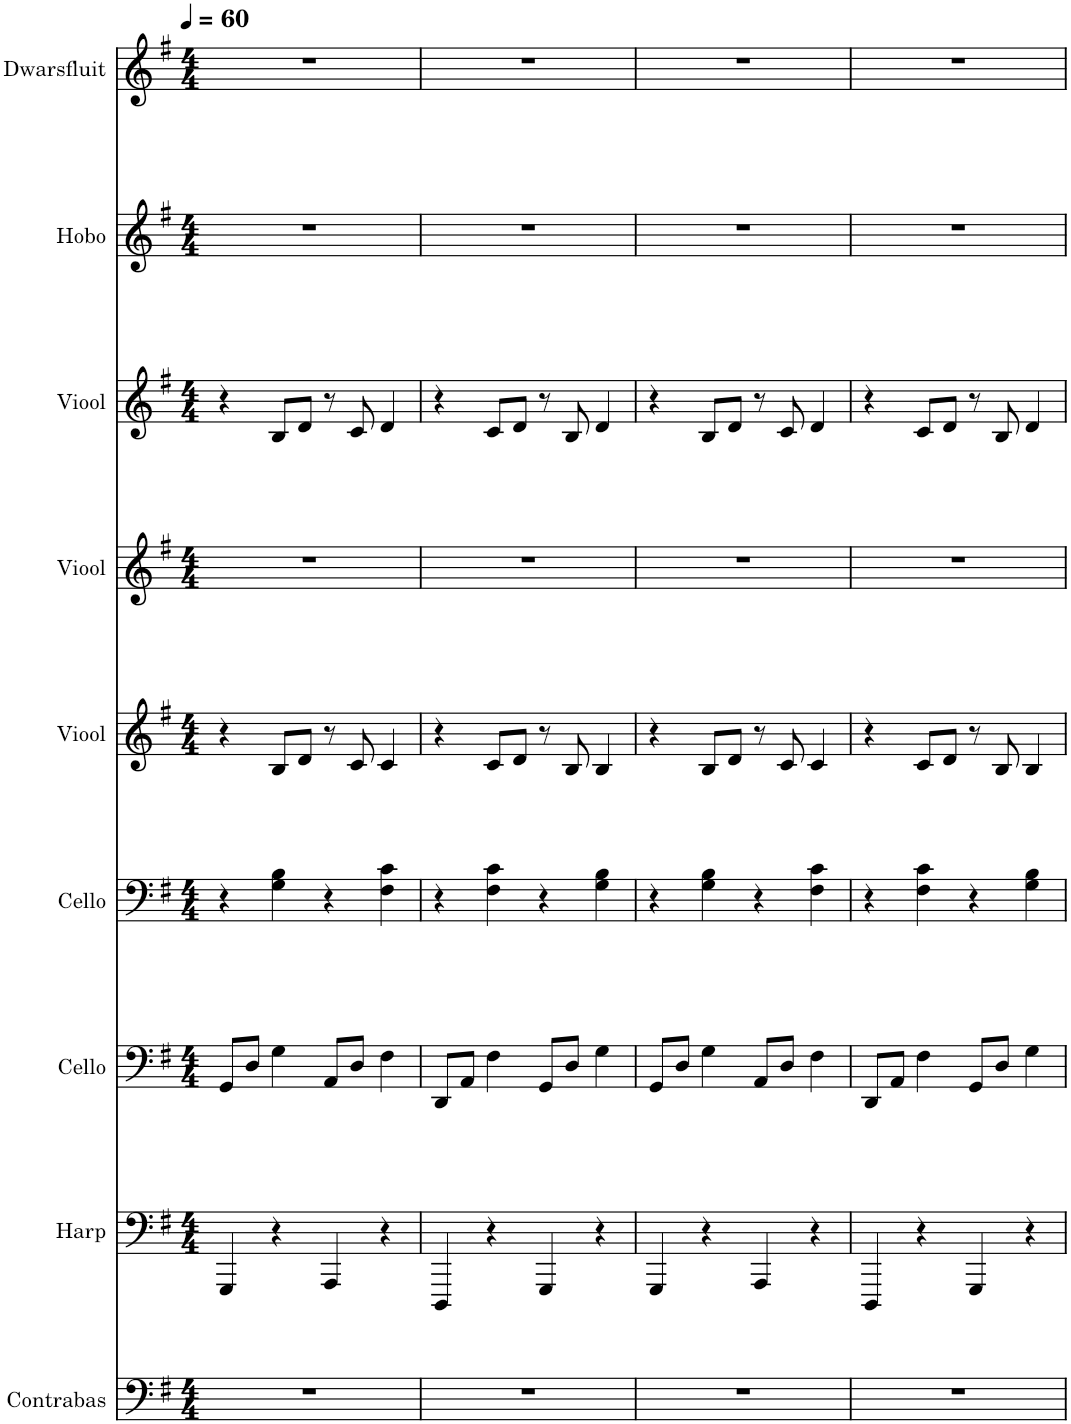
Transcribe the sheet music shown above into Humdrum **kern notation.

**kern	**kern	**kern	**kern	**kern	**kern	**kern	**kern	**kern
*part9	*part8	*part7	*part6	*part5	*part4	*part3	*part2	*part1
*staff9	*staff8	*staff7	*staff6	*staff5	*staff4	*staff3	*staff2	*staff1
*I"Contrabas	*I"Harp	*I"Cello	*I"Cello	*I"Viool	*I"Viool	*I"Viool	*I"Hobo	*I"Dwarsfluit
*I'Ca. Bs.	*I'Hrp.	*I'C.	*I'C.	*I'Vl.	*I'Vl.	*I'Vl.	*I'Ho.	*I'Dwfl.
*clefF4	*clefF4	*clefF4	*clefF4	*clefG2	*clefG2	*clefG2	*clefG2	*clefG2
*Trd7c12	*	*	*	*	*	*	*	*
*k[f#]	*k[f#]	*k[f#]	*k[f#]	*k[f#]	*k[f#]	*k[f#]	*k[f#]	*k[f#]
*M4/4	*M4/4	*M4/4	*M4/4	*M4/4	*M4/4	*M4/4	*M4/4	*M4/4
*MM60	*MM60	*MM60	*MM60	*MM60	*MM60	*MM60	*MM60	*MM60
=1	=1	=1	=1	=1	=1	=1	=1	=1
1r	4GGG/	8GG/L	4r	4r	1r	4r	1r	1r
.	.	8D/J	.	.	.	.	.	.
.	4r	4G\	4G\ 4B\	8B/L	.	8B/L	.	.
.	.	.	.	8d/J	.	8d/J	.	.
.	4AAA/	8AA/L	4r	8r	.	8r	.	.
.	.	8D/J	.	8c/	.	8c/	.	.
.	4r	4F#\	4F#\ 4c\	4c/	.	4d/	.	.
=2	=2	=2	=2	=2	=2	=2	=2	=2
1r	4DDD/	8DD/L	4r	4r	1r	4r	1r	1r
.	.	8AA/J	.	.	.	.	.	.
.	4r	4F#\	4F#\ 4c\	8c/L	.	8c/L	.	.
.	.	.	.	8d/J	.	8d/J	.	.
.	4GGG/	8GG/L	4r	8r	.	8r	.	.
.	.	8D/J	.	8B/	.	8B/	.	.
.	4r	4G\	4G\ 4B\	4B/	.	4d/	.	.
=3	=3	=3	=3	=3	=3	=3	=3	=3
1r	4GGG/	8GG/L	4r	4r	1r	4r	1r	1r
.	.	8D/J	.	.	.	.	.	.
.	4r	4G\	4G\ 4B\	8B/L	.	8B/L	.	.
.	.	.	.	8d/J	.	8d/J	.	.
.	4AAA/	8AA/L	4r	8r	.	8r	.	.
.	.	8D/J	.	8c/	.	8c/	.	.
.	4r	4F#\	4F#\ 4c\	4c/	.	4d/	.	.
=4	=4	=4	=4	=4	=4	=4	=4	=4
1r	4DDD/	8DD/L	4r	4r	1r	4r	1r	1r
.	.	8AA/J	.	.	.	.	.	.
.	4r	4F#\	4F#\ 4c\	8c/L	.	8c/L	.	.
.	.	.	.	8d/J	.	8d/J	.	.
.	4GGG/	8GG/L	4r	8r	.	8r	.	.
.	.	8D/J	.	8B/	.	8B/	.	.
.	4r	4G\	4G\ 4B\	4B/	.	4d/	.	.
=	=	=	=	=	=	=	=	=
*-	*-	*-	*-	*-	*-	*-	*-	*-
